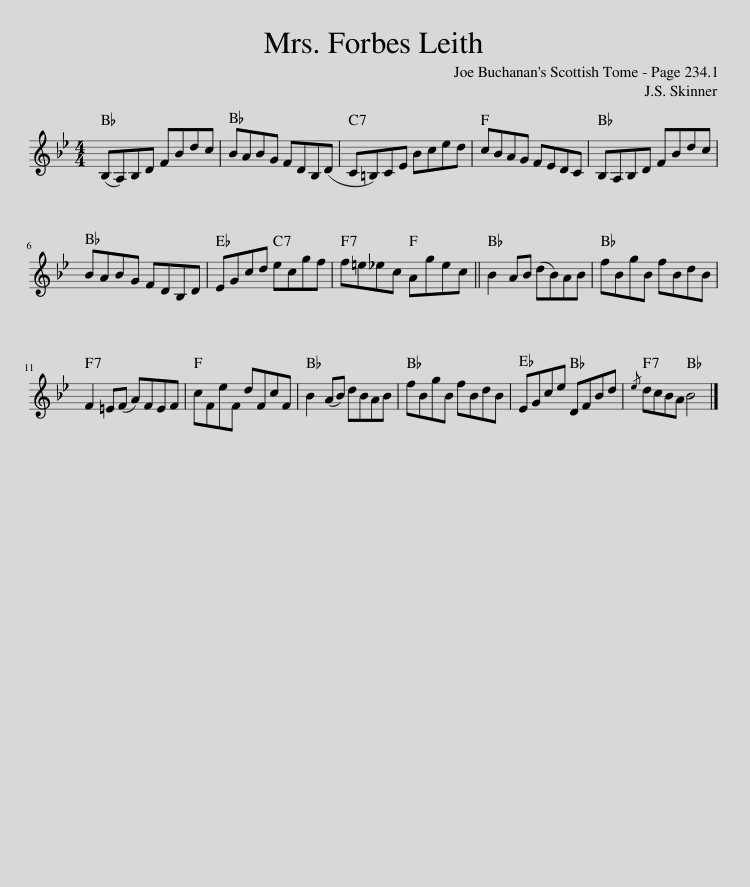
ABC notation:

X:1
L:1/8
M:4/4
I:linebreak $
K:Bb
V:1 treble
V:1
 (B,A,)B,D FBdc | BABG FDB,(D | C=B,)CE Bced | cBAG FEDC | B,A,B,D FBdc |$ %5
 BABG FDB,D | EGcd ecgf | f=e_ec Agec || B2 AB (dB)AB | fBgB fBdB |$ %10
 F2 =E(F A)FEF | cFeF dFcF | B2 (AB) dBAB | fBgB fBdB | EGce DFBd | %15
{/e} dcBA B4 |] %16
